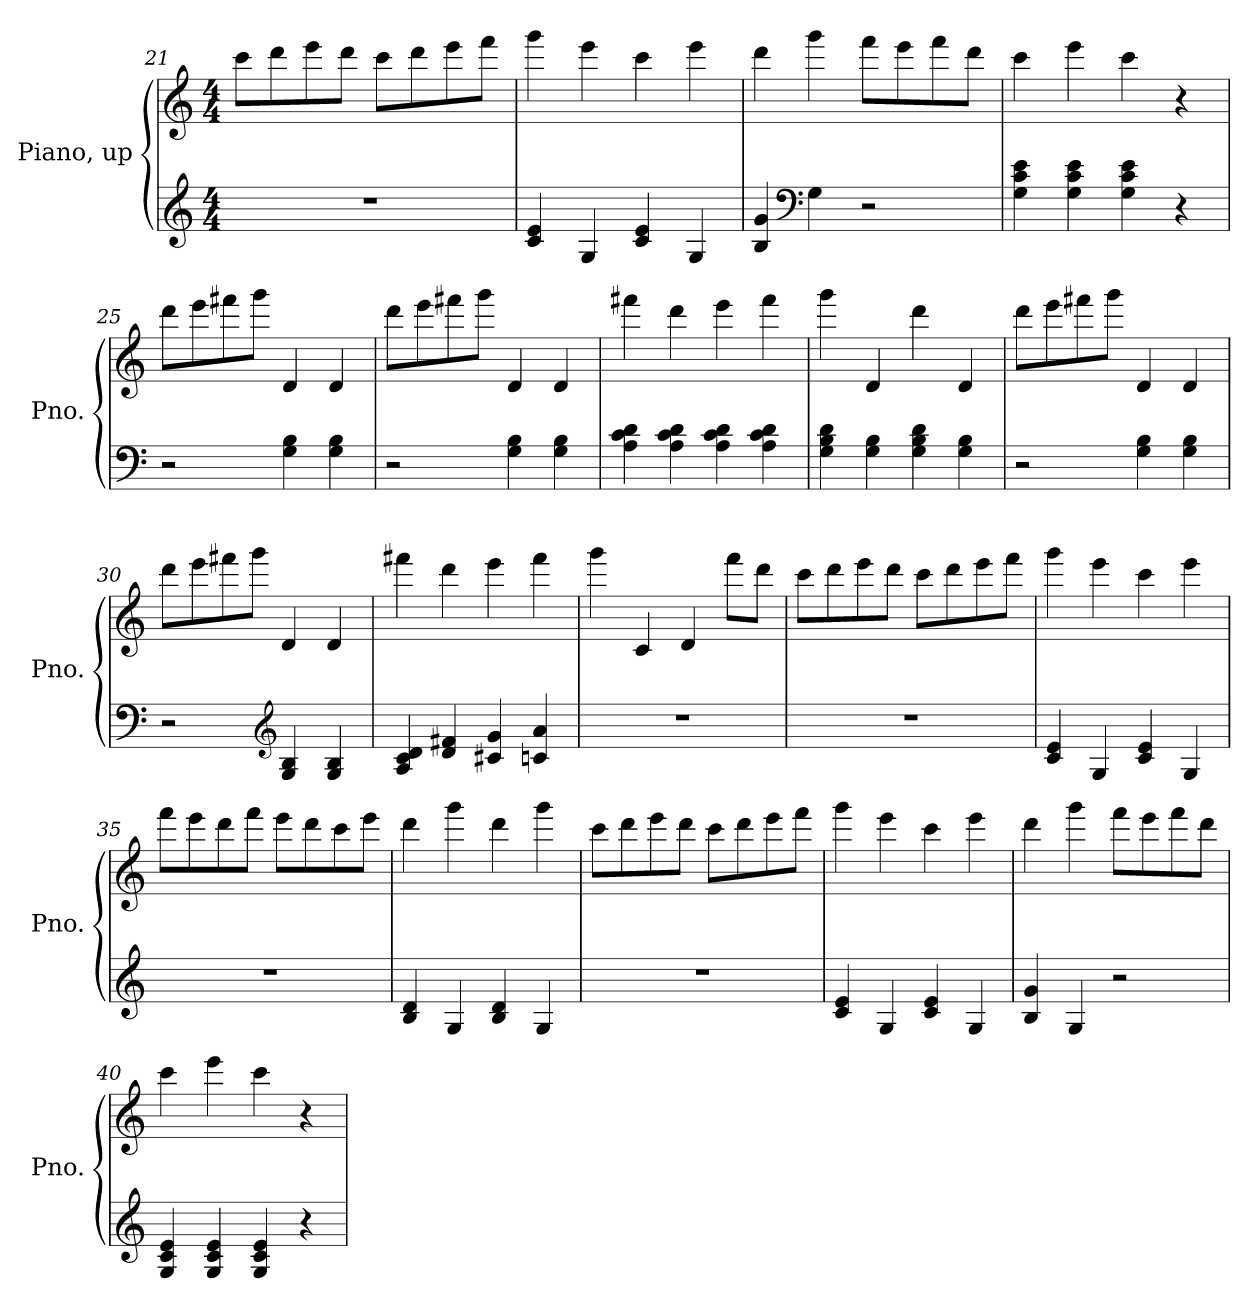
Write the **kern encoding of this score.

**kern	**kern
*part1	*part1
*staff2	*staff1
*I"Piano, up	*
*I'Pno.	*
*clefG2	*clefG2
*k[]	*k[]
*M4/4	*M4/4
=21	=21
1r	8ccc\L
.	8ddd\
.	8eee\
.	8ddd\J
.	8ccc\L
.	8ddd\
.	8eee\
.	8fff\J
=22	=22
4c/ 4e/	4ggg\
4G/	4eee\
4c/ 4e/	4ccc\
4G/	4eee\
=23	=23
4B/ 4g/	4ddd\
*clefF4	*
4G\	4ggg\
2r	8fff\L
.	8eee\
.	8fff\
.	8ddd\J
!!LO:LB:g=z
=24	=24
4G\ 4c\ 4e\	4ccc\
4G\ 4c\ 4e\	4eee\
4G\ 4c\ 4e\	4ccc\
4r	4r
=25	=25
2r	8ddd\L
.	8eee\
.	8fff#X\
.	8ggg\J
4G\ 4B\	4d/
4G\ 4B\	4d/
=26	=26
2r	8ddd\L
.	8eee\
.	8fff#X\
.	8ggg\J
4G\ 4B\	4d/
4G\ 4B\	4d/
=27	=27
4A\ 4c\ 4d\	4fff#X\
4A\ 4c\ 4d\	4ddd\
4A\ 4c\ 4d\	4eee\
4A\ 4c\ 4d\	4fff#\
=28	=28
4G\ 4B\ 4d\	4ggg\
4G\ 4B\	4d/
4G\ 4B\ 4d\	4ddd\
4G\ 4B\	4d/
=29	=29
2r	8ddd\L
.	8eee\
.	8fff#X\
.	8ggg\J
4G\ 4B\	4d/
4G\ 4B\	4d/
!!LO:PB:g=z
=30	=30
2r	8ddd\L
.	8eee\
.	8fff#X\
.	8ggg\J
*clefG2	*
4G/ 4B/	4d/
4G/ 4B/	4d/
=31	=31
4A/ 4c/ 4d/	4fff#X\
4d/ 4f#X/	4ddd\
4c#X/ 4g/	4eee\
4cn/ 4a/	4fff#\
=32	=32
1r	4ggg\
.	4c/
.	4d/
.	8fff\L
.	8ddd\J
=33	=33
1r	8ccc\L
.	8ddd\
.	8eee\
.	8ddd\J
.	8ccc\L
.	8ddd\
.	8eee\
.	8fff\J
=34	=34
4c/ 4e/	4ggg\
4G/	4eee\
4c/ 4e/	4ccc\
4G/	4eee\
!!LO:LB:g=z
=35	=35
1r	8fff\L
.	8eee\
.	8ddd\
.	8fff\J
.	8eee\L
.	8ddd\
.	8ccc\
.	8eee\J
=36	=36
4B/ 4d/	4ddd\
4G/	4ggg\
4B/ 4d/	4ddd\
4G/	4ggg\
=37	=37
1r	8ccc\L
.	8ddd\
.	8eee\
.	8ddd\J
.	8ccc\L
.	8ddd\
.	8eee\
.	8fff\J
=38	=38
4c/ 4e/	4ggg\
4G/	4eee\
4c/ 4e/	4ccc\
4G/	4eee\
=39	=39
4B/ 4g/	4ddd\
4G/	4ggg\
2r	8fff\L
.	8eee\
.	8fff\
.	8ddd\J
!!LO:LB:g=z
=40	=40
4G/ 4c/ 4e/	4ccc\
4G/ 4c/ 4e/	4eee\
4G/ 4c/ 4e/	4ccc\
4r	4r
=	=
*-	*-
